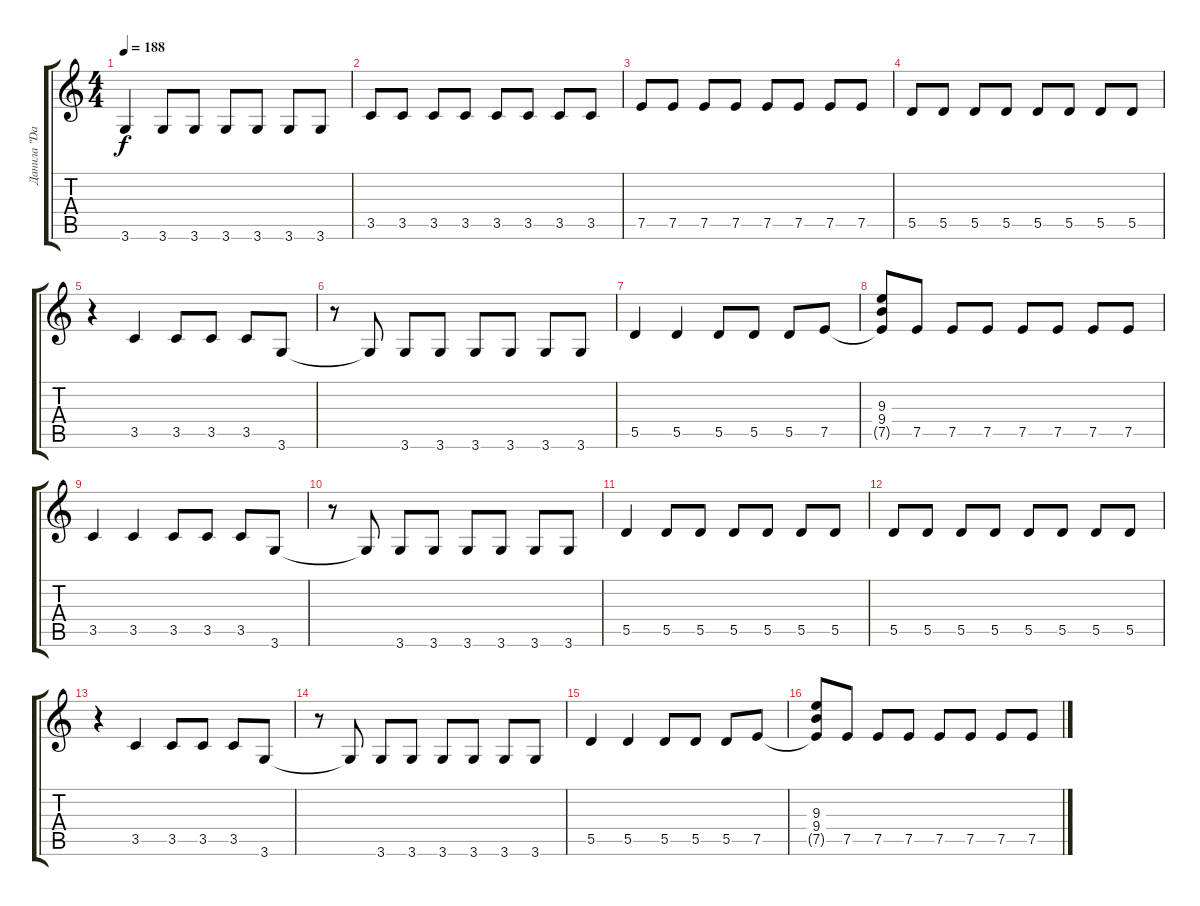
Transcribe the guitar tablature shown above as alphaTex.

\track ("Данила \"Daн\" Косыгин" "Данила \"Da") {instrument electricbasspick}
\staff {score tabs}
\tuning (E4 B3 G3 D3 A2 E2) {hide}
\ts (4 4)
\tempo 188
\clef g2
\ks c
3.6.4{dy f} 3.6.8 3.6.8 3.6.8 3.6.8 3.6.8 3.6.8 |
3.5.8 3.5.8 3.5.8 3.5.8 3.5.8 3.5.8 3.5.8 3.5.8 |
7.5.8 7.5.8 7.5.8 7.5.8 7.5.8 7.5.8 7.5.8 7.5.8 |
5.5.8 5.5.8 5.5.8 5.5.8 5.5.8 5.5.8 5.5.8 5.5.8 |
r.4{volume 13} 3.5.4 3.5.8 3.5.8 3.5.8 3.6.8 |
r.8 3.6{t}.8 3.6.8 3.6.8 3.6.8 3.6.8 3.6.8 3.6.8 |
5.5.4 5.5.4 5.5.8 5.5.8 5.5.8 7.5.8 |
(9.3 9.4 7.5{t}).8 7.5.8 7.5.8 7.5.8 7.5.8 7.5.8 7.5.8 7.5.8 |
3.5.4 3.5.4 3.5.8 3.5.8 3.5.8 3.6.8 |
r.8 3.6{t}.8 3.6.8 3.6.8 3.6.8 3.6.8 3.6.8 3.6.8 |
5.5.4 5.5.8 5.5.8 5.5.8 5.5.8 5.5.8 5.5.8 |
5.5.8 5.5.8 5.5.8 5.5.8 5.5.8 5.5.8 5.5.8 5.5.8 |
r.4{volume 13} 3.5.4 3.5.8 3.5.8 3.5.8 3.6.8 |
r.8 3.6{t}.8 3.6.8 3.6.8 3.6.8 3.6.8 3.6.8 3.6.8 |
5.5.4 5.5.4 5.5.8 5.5.8 5.5.8 7.5.8 |
(9.3 9.4 7.5{t}).8 7.5.8 7.5.8 7.5.8 7.5.8 7.5.8 7.5.8 7.5.8
